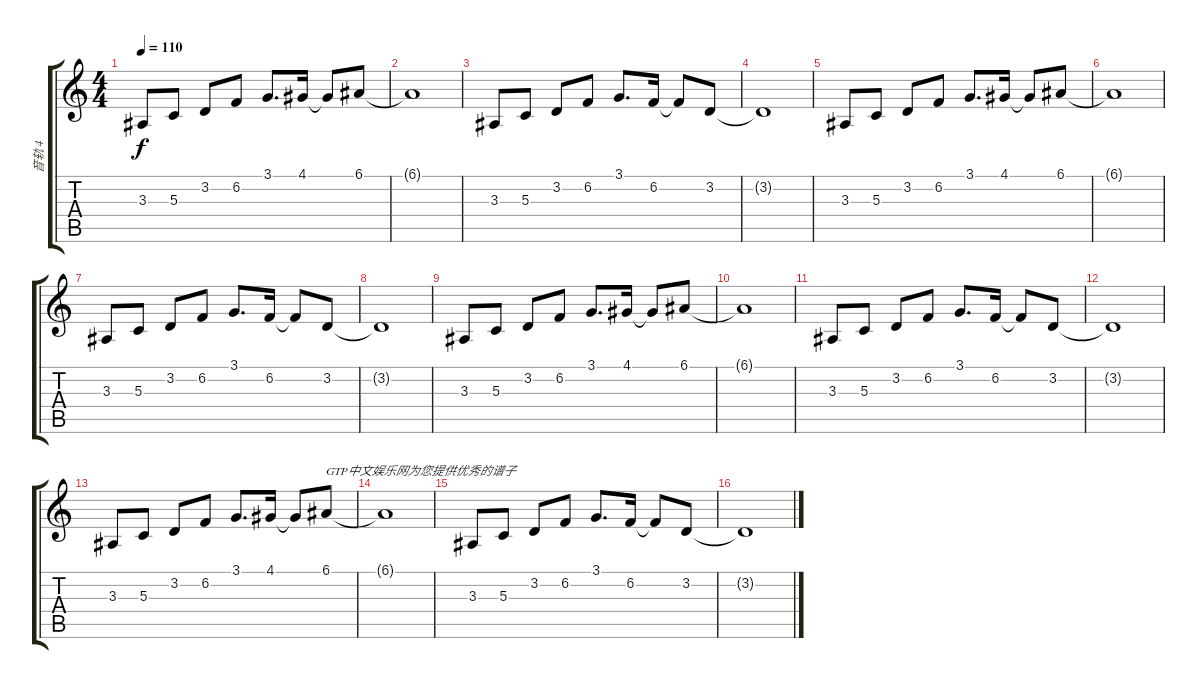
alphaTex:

\track ("音轨 4" "音轨 4") {instrument electricgrandpiano}
\staff {score tabs}
\tuning (E4 B3 G3 D3 A2 E2) {hide}
\ts (4 4)
\tempo 110
\clef g2
\ks c
3.3.8{dy f} 5.3.8 3.2.8 6.2.8 3.1.8{d} 4.1.16 4.1{t}.8 6.1.8 |
6.1{t}.1 |
3.3.8 5.3.8 3.2.8 6.2.8 3.1.8{d} 6.2.16 6.2{t}.8 3.2.8 |
3.2{t}.1 |
3.3.8 5.3.8 3.2.8 6.2.8 3.1.8{d} 4.1.16 4.1{t}.8 6.1.8 |
6.1{t}.1 |
3.3.8 5.3.8 3.2.8 6.2.8 3.1.8{d} 6.2.16 6.2{t}.8 3.2.8 |
3.2{t}.1 |
3.3.8 5.3.8 3.2.8 6.2.8 3.1.8{d} 4.1.16 4.1{t}.8 6.1.8 |
6.1{t}.1 |
3.3.8 5.3.8 3.2.8 6.2.8 3.1.8{d} 6.2.16 6.2{t}.8 3.2.8 |
3.2{t}.1 |
3.3.8 5.3.8 3.2.8 6.2.8 3.1.8{d} 4.1.16 4.1{t}.8 6.1.8{txt "GTP中文娱乐网为您提供优秀的谱子"} |
6.1{t}.1 |
3.3.8 5.3.8 3.2.8 6.2.8 3.1.8{d} 6.2.16 6.2{t}.8 3.2.8 |
3.2{t}.1
